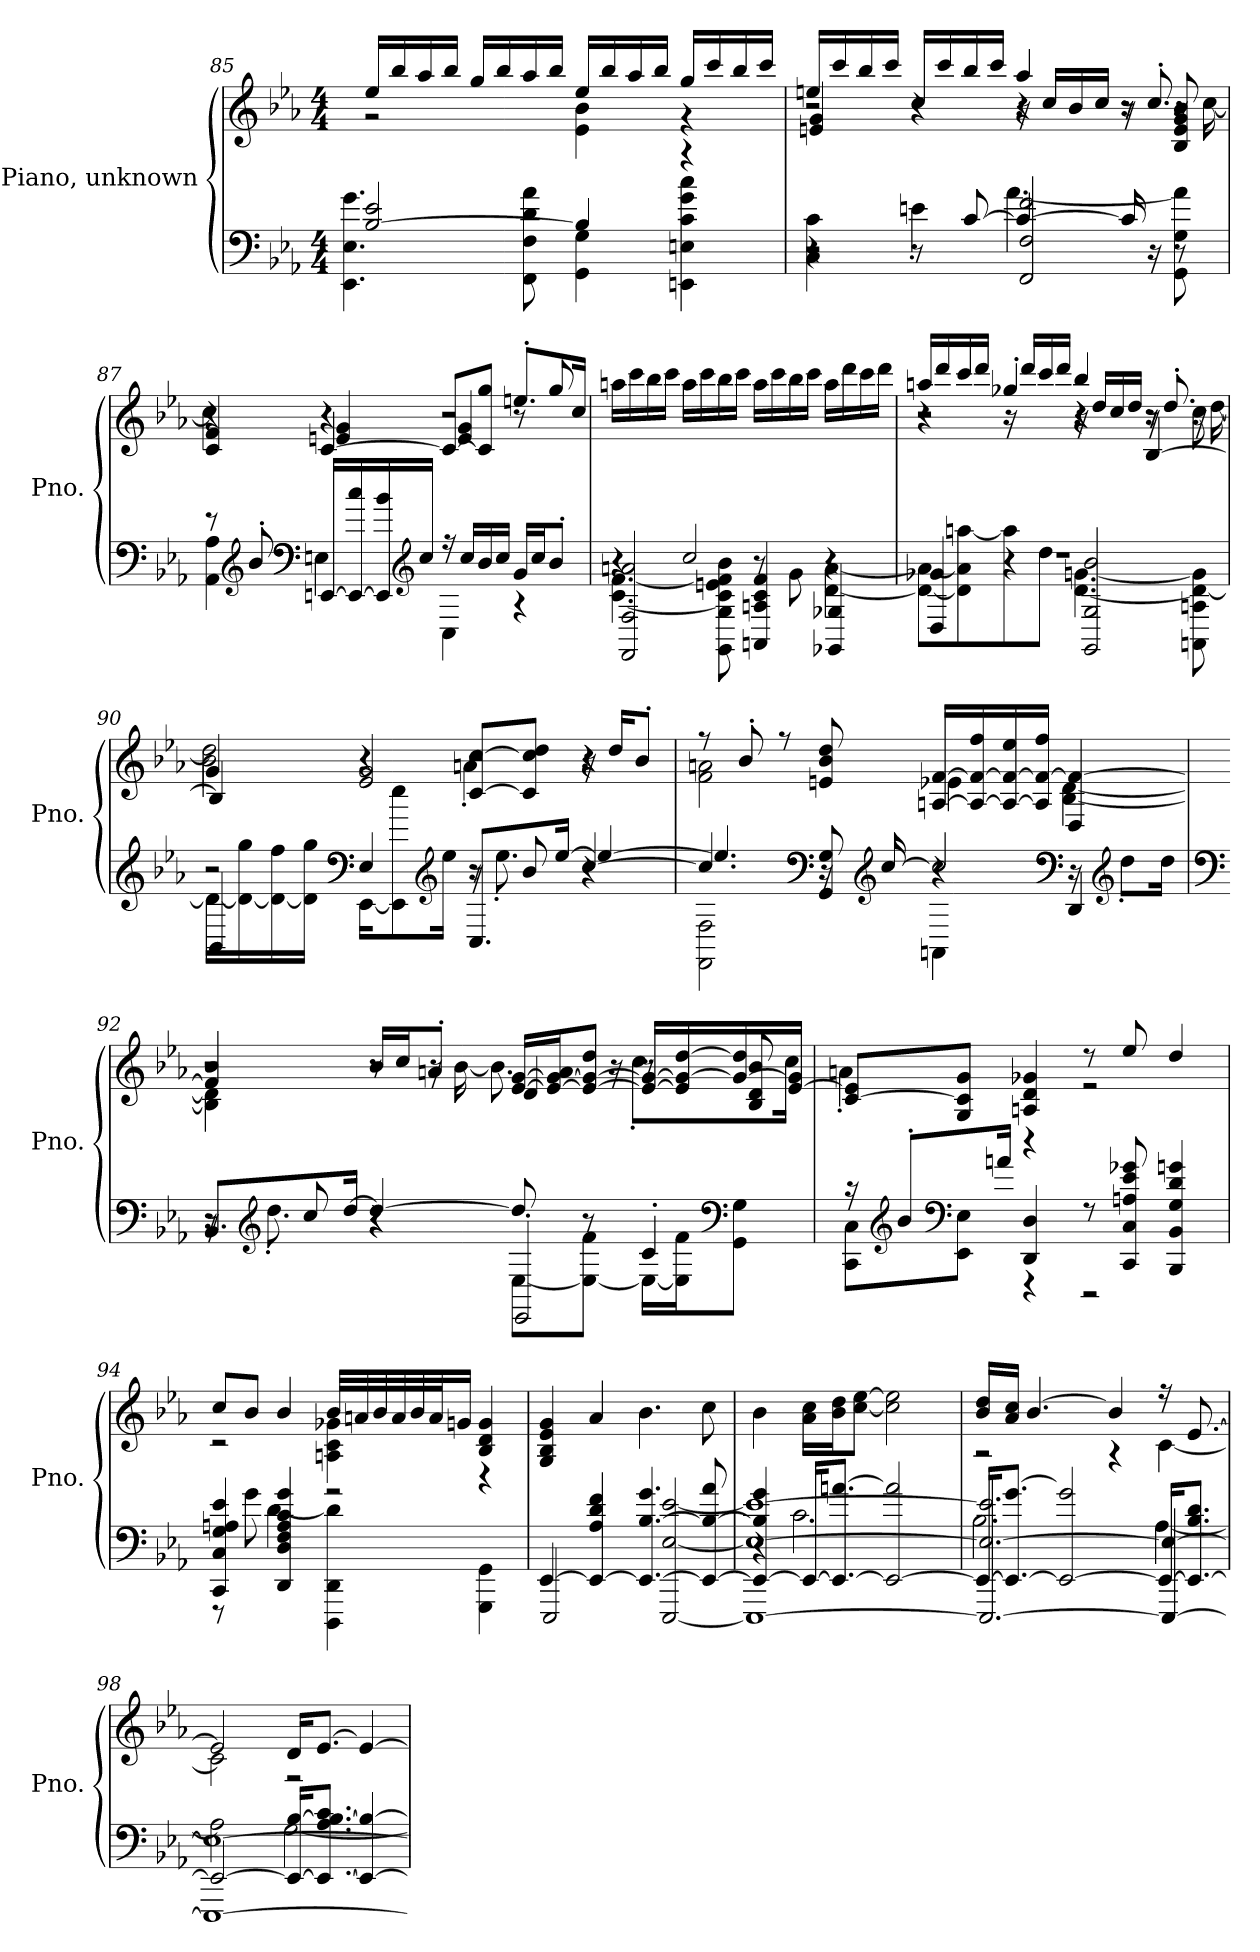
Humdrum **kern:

**kern	**kern
*part1	*part1
*staff2	*staff1
*I"Piano, unknown	*
*I'Pno.	*
*clefF4	*clefG2
*k[b-e-a-]	*k[b-e-a-]
*M4/4	*M4/4
=85	=85
*^	*^
[2B-/ 2e-/	4.EE-\ 4.E-\ 4.g\	16ee-/LL	2r
.	.	16bb-/	.
.	.	16aa-/	.
.	.	16bb-/JJ	.
.	.	16gg/LL	.
.	.	16bb-/	.
.	8FF\ 8F\ 8d\ 8a-\	16aa-/	.
.	.	16bb-/JJ	.
4B-/]	4GG\ 4G\	16ee-/LL	4e-\ 4b-\
.	.	16bb-/	.
.	.	16aa-/	.
.	.	16bb-/JJ	.
4r	4EEn\ 4En\ 4c\ 4g\ 4cc\	16gg/LL	4r
.	.	16ccc/	.
.	.	16bb-/	.
.	.	16ccc/JJ	.
!!LO:LB:g=z
=86	=86	=86	=86
*	*^	*	*^
4r	4C\ 4c\	2r	16een/LL	2r	4en/ 4g/
.	.	.	16ccc/	.	.
.	.	.	16bb-/	.	.
.	.	.	16ccc/JJ	.	.
8r	4en'\	.	16cc/LL	.	4r
.	.	.	16ccc/	.	.
[8c/	.	.	16bb-/	.	.
.	.	.	16ccc/JJ	.	.
4c/_	[4.a-\	2FF/ 2F/ 2f/	16r	4r	4aa-/
.	.	.	16cc/LL	.	.
.	.	.	16b-/	.	.
.	.	.	16cc/JJ	.	.
16c/]	.	.	16r	8r	8r
16r	.	.	8.cc'/	.	.
8r	8GG\ 8G\ 8a-\]	.	.	16r	8B-/ 8e/ 8g/ 8b-/
.	.	.	.	[16cc\	.
*	*v	*v	*	*	*
=87	=87	=87	=87	=87
8r	4AA-\ 4A-\	4c/ 4f/	4cc\]	4r
*clefG2	*	*	*	*
8b-'/	.	.	.	.
*clefF4	*	*	*	*
[16EEn/LL	4En\	[4c/	4r	4en/ 4g/
16EE/_ 16cc/	.	.	.	.
16EE/] 16b-/	.	.	.	.
*clefG2	*	*	*	*
16cc/JJ	.	.	.	.
16r	4C\	8c/L_	2r	4e/ 4g/
16cc/LL	.	.	.	.
16b-/	.	8c/] 8gg/J	.	.
16cc/JJ	.	.	.	.
16g/LL	4r	8.een'/L	.	8r
16cc/J	.	.	.	.
8b-'/J	.	.	.	8gg/
.	.	16cc/Jk	.	.
*	*	*v	*v	*v
!!LO:LB:g=z
=88	=88	=88
*	*^	*
4r	[4.c\ [4.f\	2FF/ 2F/ 2an/	16aan\LL
.	.	.	16ccc\
.	.	.	16bb-\
.	.	.	16ccc\JJ
2cc/	.	.	16aa\LL
.	.	.	16ccc\
.	8GG\ 8G\ 8c\] 8en\ 8f\] 8b-\	.	16bb-\
.	.	.	16ccc\JJ
.	8r	4AAn/ 4An/ 4c/ 4f/	16aa\LL
.	.	.	16ccc\
.	8g\	.	16bb-\
.	.	.	16ccc\JJ
4r	[4d\ [4a\	4GG-X/ 4G-X/	16aa\LL
.	.	.	16ddd\
.	.	.	16ccc\
.	.	.	16ddd\JJ
=89	=89	=89	=89
*	*	*	*^
*	*	*	*	*^
*	*	*	*	*	*^
1r	8d\_ 8a\_L	4D/ 4g-X/	16aan/LL	2r	4r	2r
.	.	.	16ddd/	.	.	.
.	8d\] 8a\] [8aan\	.	16ccc/	.	.	.
.	.	.	16ddd/JJ	.	.	.
.	8aa\]	4r	16r	.	4gg-X'/	.
.	.	.	16ddd/LL	.	.	.
.	8dd\J	.	16ccc/	.	.	.
.	.	.	16ddd/JJ	.	.	.
.	[4.d\ [4.gn\	2GG/ 2G/ 2b-/	16r	4r	4bb-/	4r
.	.	.	16dd/LL	.	.	.
.	.	.	16cc/	.	.	.
.	.	.	16dd/JJ	.	.	.
.	.	.	16r	8r	[4B-/	8r
.	.	.	8.dd'/	.	.	.
.	8AAn\ 8An\ 8d\_ 8g\]	.	.	16r	.	8cc\
.	.	.	.	[16dd\	.	.
!!LO:LB:g=z	!!	!!	!!
=90	=90	=90	=90	=90	=90	=90
2r	16d\LL_	4BB-/	4g/	2dd\]	4B-/]	2b-\
.	16d\_ 16gg\	.	.	.	.	.
.	16d\_ 16ff\	.	.	.	.	.
.	16d\] 16gg\JJ	.	.	.	.	.
*clefF4	*	*	*	*	*	*
.	[16EE-\KL	4E-/	4r	.	2e-/ 2g/	.
.	8EE-\] 8ee-\	.	.	.	.	.
*clefG2	*	*	*	*	*	*
.	16ee-\Jk	.	.	.	.	.
8r	16r	8.C/L	[8c/ [8cc/L	2r	.	4an'\
.	8.ee-'\	.	.	.	.	.
8b-/	.	.	8c/] 8cc/] 8dd/J	.	.	.
.	.	[16ee-/Jk	.	.	.	.
[4cc/	4r	4ee-/_	16r	.	4r	4r
.	.	.	16dd/KL	.	.	.
.	.	.	8b-'/J	.	.	.
*	*	*	*	*v	*v	*v
=91	=91	=91	=91	=91
4.cc/]	2FF\ 2F\	4.ee-/]	8r	2f\ 2an\
.	.	.	8b-'/	.
.	.	.	8r	.
*clefF4	*	*	*	*
16r	.	8GG/ 8G/	8en/ 8b-/ 8dd/	.
*clefG2	*	*	*	*
[16cc/	.	.	.	.
2cc/]	4AAn\	4r	[16An/ [16f/LL	4e-X\
.	.	.	16A/_ 16f/_ 16ff/	.
.	.	.	16A/_ 16f/_ 16ee-/	.
.	.	.	16A/] 16f/_ 16ff/JJ	.
*clefF4	*	*	*	*
.	16r	4DD/	4D/ 4f/_	[4B-\ [4d\
*clefG2	*	*	*	*
.	8dd'\L	.	.	.
.	16dd\Jk	.	.	.
*	*	*	*v	*v
!!LO:LB:g=z
=92	=92	=92	=92
*clefF4	*	*	*
*	*	*	*^
*	*	*	*	*^
8.BB-/L	16r	8r	4f/] 4b-/	4B-\] 4d\]	2r
*clefG2	*	*	*	*	*
.	8.dd'\	.	.	.	.
.	.	8cc/	.	.	.
[16dd/Jk	.	.	.	.	.
4dd/_	4r	4r	16b-/LL	8r	.
.	.	.	16cc/J	.	.
.	.	.	8an'/J	16r	.
.	.	.	.	[16b-\	.
8dd/]	[8E-\L	2EE-'/	[16e-/ [16g/LL	8.b-\]	4d/
.	.	.	16e-/_ 16g/_ 16a/J	.	.
8r	8E-\_ 8f\J	.	8e-/_ 8g/_ 8dd/J	.	.
.	.	.	.	16r	.
4c'/	16E-\LL_	.	16e-/_ 16g/_LL	8.cc'\L	8r
.	16E-\] 16f\J	.	16e-/] 16g/_ [16dd/	.	.
*clefF4	*	*	*	*	*
.	8GG\ 8G\J	.	16g/_ 16dd/]	.	8B-/ 8d/ 8b-/
.	.	.	[16e-/ 16g/]JJ	16cc\Jk	.
*	*v	*v	*	*	*
*	*	*	*v	*v
=93	=93	=93	=93
16r	8CC\ 8C\L	[8c/ 8e-/]L	4an'\
*clefG2	*	*	*
8b-'/L	.	.	.
*clefF4	*	*	*
.	8EE-\ 8E-\J	8G/ 8c/] 8g/J	.
16an/Jk	.	.	.
4DD/ 4D/	4r	4An/ 4d/ 4g-X/	4r
8r	2r	8r	2r
8CC/ 8C/ 8An/ 8e-/ 8g-X/	.	8ee-/	.
4BBB-/ 4BB-/ 4G/ 4d/ 4gn/	.	4dd/	.
!!LO:PB:g=z	!!
=94	=94	=94	=94
4CC/ 4C/ 4G/ 4An/ 4e-/	8r	8cc/L	2r
.	8g\	8b-/J	.
4DD/ 4D/ 4F/ 4A/ 4c/ 4g/	[4d\	4b-/	.
2r	4DDD\ 4DD\ 4d\]	32b-/LLL	4An\ 4c\ 4g-X\
.	.	32an/	.
.	.	32b-/	.
.	.	32a/	.
.	.	32b-/	.
.	.	32a/J	.
.	.	16gn/JJ	.
.	4GGG\ 4GG\	4B-/ 4d/ 4g/	4r
*	*	*v	*v
=95	=95	=95
[4EE-/	2EEE-/	4G/ 4B-/ 4e-/ 4g/
4EE-/_ 4A-/ 4d/ 4f/	.	4a-/
4.EE-/_ [4.B-/ 4.g/	[2EEE-/ [2E-/ [2e-/	4.b-\
8EE-/_ 8B-/_ 8a-/	.	8cc\
=96	=96	=96
*	*^	*
4EE-/_ 4B-/] 4g/	4r	1EEE-_ 1E-_ 1e-_	4b-\
16EE-/KL_	2.c\	.	16a-\ 16cc\LL
8.EE-/_ [8.an/J	.	.	16b-\ 16dd\J
.	.	.	[8cc\ [8ee-\J
2EE-/_ 2a/]	.	.	2cc\] 2ee-\]
=97	=97	=97	=97
*	*	*	*^
16EE-/KL_	2.B-\	2.EEE-/_ 2.E-/_ 2.e-/]	16b-/ 16dd/LL	2r
8.EE-/_ [8.g/J	.	.	16a-/ 16cc/JJ	.
.	.	.	[4.b-/	.
2EE-/_ 2g/]	.	.	.	.
.	.	.	4b-/]	4r
16EE-/KL_	[4A-\	4EEE-/_ 4E-/_	16r	[4c\
8.EE-/_ 8.B-/ 8.d/J	.	.	[8.e-/	.
!!LO:LB:g=z	!!
=98	=98	=98	=98	=98
2EE-/_	2A-\]	1EEE-_ 1E-_	2e-/]	2c\]
16EE-/_ [16B-/KL	[2G\	.	16d/KL	2r
8.EE-/_ 8.A-/ 8.B-/_ 8.c/J	.	.	[8.e-/J	.
4EE-/_ 4B-/_	.	.	4e-/_	.
*v	*v	*v	*	*
*	*v	*v
=	=
*-	*-
